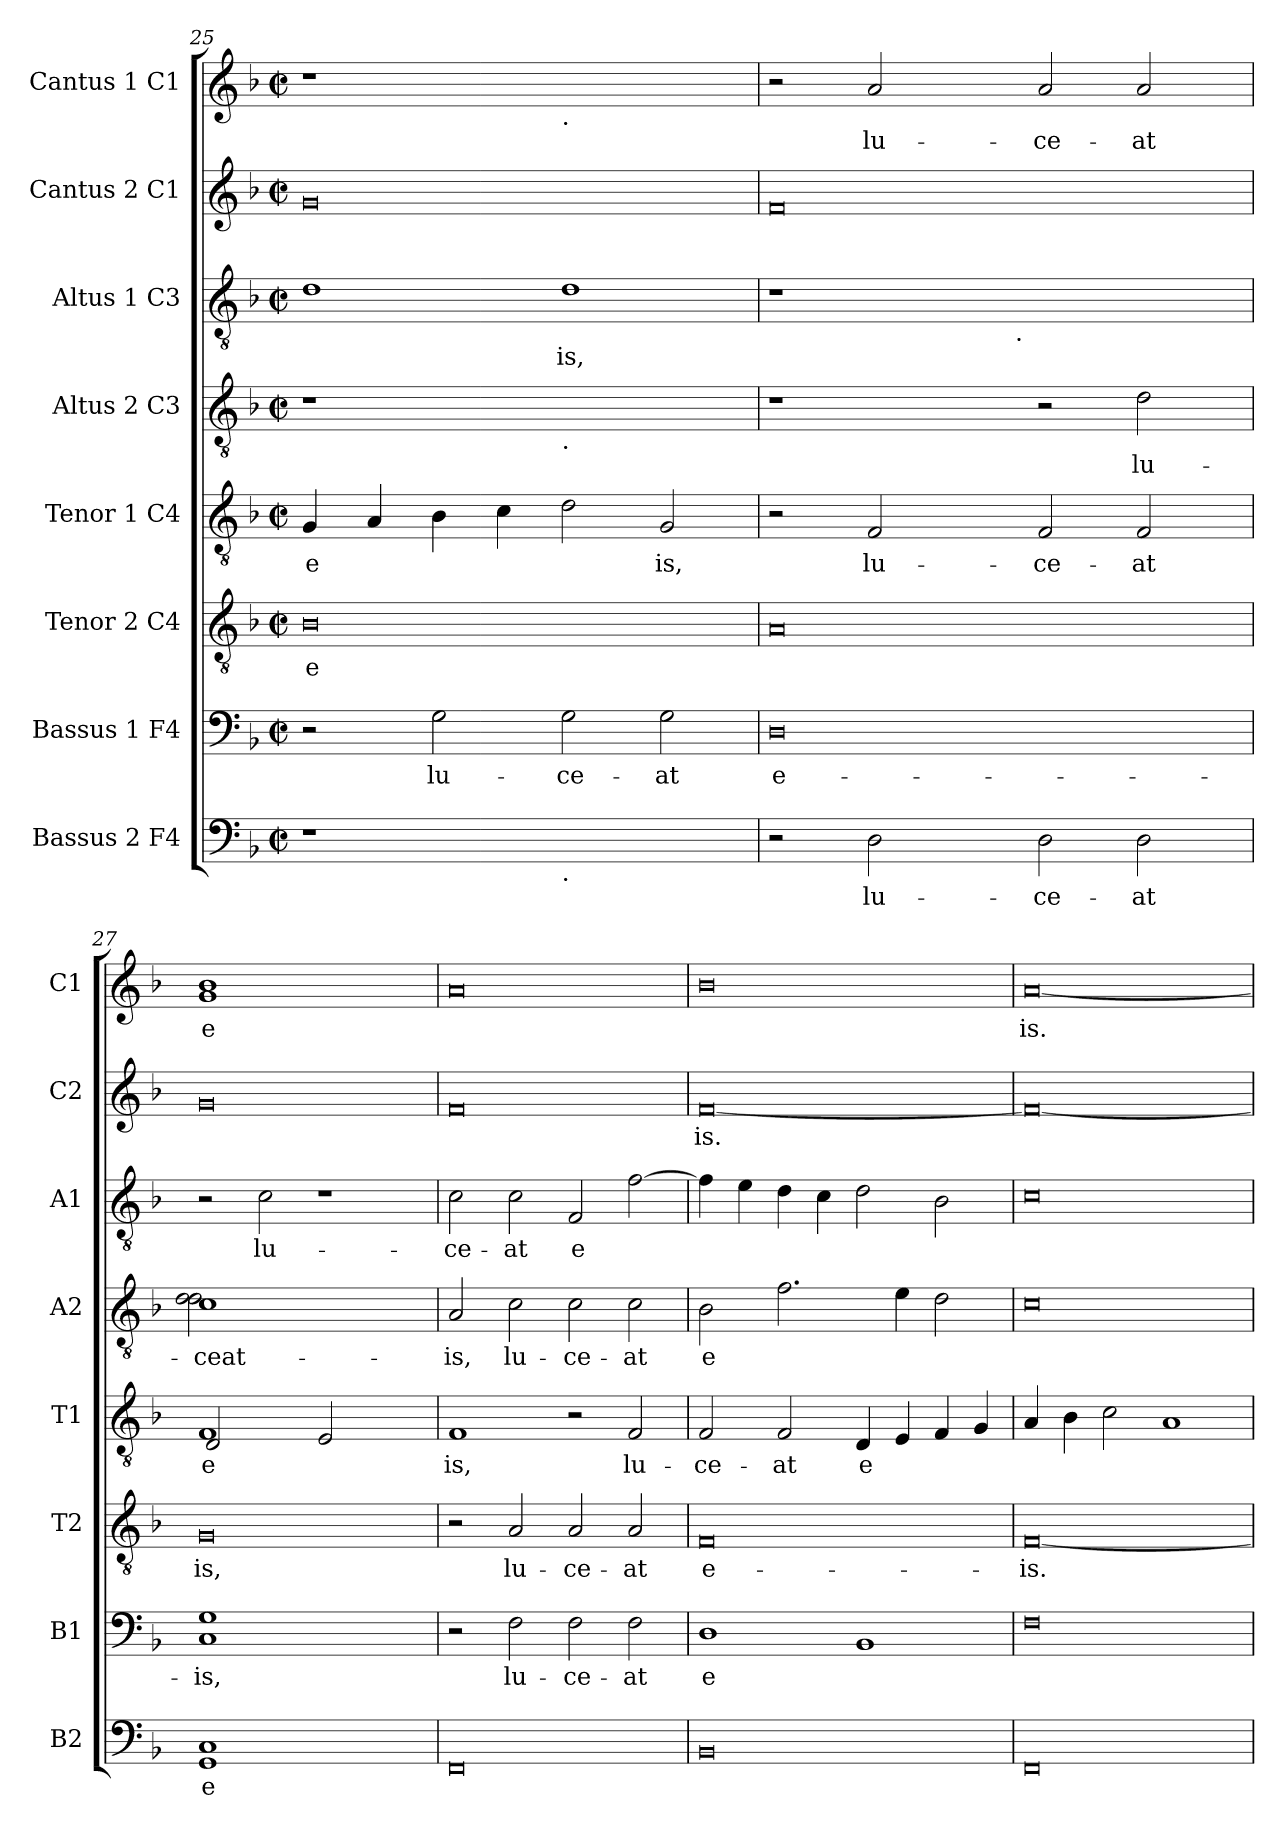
**kern	**text	**kern	**text	**kern	**text	**kern	**text	**kern	**text	**kern	**text	**kern	**text	**kern	**text
*part8	*part8	*part7	*part7	*part6	*part6	*part5	*part5	*part4	*part4	*part3	*part3	*part2	*part2	*part1	*part1
*staff8	*staff8	*staff7	*staff7	*staff6	*staff6	*staff5	*staff5	*staff4	*staff4	*staff3	*staff3	*staff2	*staff2	*staff1	*staff1
*I"Bassus 2  F4	*	*I"Bassus 1  F4	*	*I"Tenor 2  C4	*	*I"Tenor 1  C4	*	*I"Altus 2  C3	*	*I"Altus 1  C3	*	*I"Cantus 2  C1	*	*I"Cantus 1  C1	*
*I'B2	*	*I'B1	*	*I'T2	*	*I'T1	*	*I'A2	*	*I'A1	*	*I'C2	*	*I'C1	*
*clefF4	*	*clefF4	*	*clefGv2	*	*clefGv2	*	*clefGv2	*	*clefGv2	*	*clefG2	*	*clefG2	*
*k[b-]	*	*k[b-]	*	*k[b-]	*	*k[b-]	*	*k[b-]	*	*k[b-]	*	*k[b-]	*	*k[b-]	*
*F:	*	*F:	*	*F:	*	*F:	*	*F:	*	*F:	*	*F:	*	*F:	*
*M2/2	*	*M2/2	*	*M2/2	*	*M2/2	*	*M2/2	*	*M2/2	*	*M2/2	*	*M2/2	*
*met(c|)	*	*met(c|)	*	*met(c|)	*	*met(c|)	*	*met(c|)	*	*met(c|)	*	*met(c|)	*	*met(c|)	*
=25	=25	=25	=25	=25	=25	=25	=25	=25	=25	=25	=25	=25	=25	=25	=25
!	!	!	!	!	!LO:LY:b:cj	!	!LO:LY:b:cj	!	!	!	!LO:LY:b:cj	!	!LO:LY:b:cj	!	!
1r	.	2r	.	0B-	e-	4G/	e-	1r	.	1d	--	0g	--	1r	.
!	!	!	!	!	!	!	!LO:LY:b:cj	!	!	!	!	!	!	!	!
.	.	.	.	.	.	4A/	--	.	.	.	.	.	.	.	.
!	!	!	!LO:LY:b:cj	!	!	!	!LO:LY:b:cj	!	!	!	!	!	!	!	!
.	.	2G\	lu-	.	.	4B-\	--	.	.	.	.	.	.	.	.
!	!	!	!	!	!	!	!LO:LY:b:cj	!	!	!	!	!	!	!	!
.	.	.	.	.	.	4c\	--	.	.	.	.	.	.	.	.
!	!	!	!	!	!	!	!	!	!	!	!	!	!	!LO:TX:b:t=.	!
!	!	!	!	!	!	!	!	!LO:TX:b:t=.	!	!	!	!	!	!	!
!LO:TX:b:t=.	!	!	!	!	!	!	!	!	!	!	!	!	!	!	!
!	!	!	!LO:LY:b:cj	!	!	!	!LO:LY:b:cj	!	!	!	!LO:LY:b:cj	!	!	!	!
1ryy	.	2G\	-ce-	.	.	2d\	--	1ryy	.	1d	-is,	.	.	1ryy	.
!	!	!	!LO:LY:b:cj	!	!	!	!LO:LY:b:cj	!	!	!	!	!	!	!	!
.	.	2G\	-at	.	.	2G/	-is,	.	.	.	.	.	.	.	.
=26	=26	=26	=26	=26	=26	=26	=26	=26	=26	=26	=26	=26	=26	=26	=26
!	!	!	!LO:LY:b:cj	!	!LO:LY:b:cj	!	!	!	!	!	!	!	!LO:LY:b:cj	!	!
*	*	*	*	*	*	*	*	*	*	*^	*	*	*	*	*
2r	.	0D	e-	0A	--	2r	.	1r	.	1r	2ryy	.	0f	--	2r	.
!	!LO:LY:b:cj	!	!	!	!	!	!LO:LY:b:cj	!	!	!	!	!	!	!	!	!LO:LY:b:cj
2D\	lu-	.	.	.	.	2F/	lu-	.	.	.	4ryy	.	.	.	2a/	lu-
.	.	.	.	.	.	.	.	.	.	.	8ryy	.	.	.	.	.
.	.	.	.	.	.	.	.	.	.	.	16ryy	.	.	.	.	.
.	.	.	.	.	.	.	.	.	.	.	64ryy	.	.	.	.	.
!	!	!	!	!	!	!	!	!	!	!	!LO:TX:b:t=.	!	!	!	!	!
.	.	.	.	.	.	.	.	.	.	.	1ryy	.	.	.	.	.
!	!LO:LY:b:cj	!	!	!	!	!	!LO:LY:b:cj	!	!	!	!	!	!	!	!	!LO:LY:b:cj
2D\	-ce-	.	.	.	.	2F/	-ce-	2r	.	1ryy	.	.	.	.	2a/	-ce-
!	!LO:LY:b:cj	!	!	!	!	!	!LO:LY:b:cj	!	!LO:LY:b:cj	!	!	!	!	!	!	!LO:LY:b:cj
2D\	-at	.	.	.	.	2F/	-at	2d\	lu-	.	.	.	.	.	2a/	-at
.	.	.	.	.	.	.	.	.	.	.	32.ryy	.	.	.	.	.
=27	=27	=27	=27	=27	=27	=27	=27	=27	=27	=27	=27	=27	=27	=27	=27	=27
!	!LO:LY:b:cj	!	!LO:LY:b:cj	!	!LO:LY:b:cj	!	!LO:LY:b:cj	!	!LO:LY:b:cj	!	!	!	!	!LO:LY:b:cj	!	!LO:LY:b:cj
*	*	*	*	*	*	*^	*	*^	*	*v	*v	*	*	*	*	*
1GG 1C	e-	1G 1C	-is,	0G	-is,	1F	2D/	e-	1c	2d\ 2d\	-ceat-	2r	.	0g	--	1b- 1g	e-
!	!	!	!	!	!	!	!	!	!	!	!	!	!LO:LY:b:cj	!	!	!	!
.	.	.	.	.	.	.	2ryy	.	.	1ryy	.	2c\	lu-	.	.	.	.
!	!	!	!	!	!	!	!	!LO:LY:b:cj	!	!	!	!	!	!	!	!	!
1ryy	.	1ryy	.	.	.	2E/	1ryy	--	1ryy	.	.	1r	.	.	.	1ryy	.
.	.	.	.	.	.	2ryy	.	.	.	2ryy	.	.	.	.	.	.	.
*	*	*	*	*	*	*v	*v	*	*	*	*	*	*	*	*	*	*
=28	=28	=28	=28	=28	=28	=28	=28	=28	=28	=28	=28	=28	=28	=28	=28	=28
!	!LO:LY:b:cj	!	!	!	!	!	!LO:LY:b:cj	!	!	!LO:LY:b:cj	!	!LO:LY:b:cj	!	!LO:LY:b:cj	!	!LO:LY:b:cj
*	*	*	*	*	*	*	*	*v	*v	*	*	*	*	*	*	*
0FF	--	2r	.	2r	.	1F	-is,	2A/	-is,	2c\	-ce-	0f	--	0a	--
!	!	!	!LO:LY:b:cj	!	!LO:LY:b:cj	!	!	!	!LO:LY:b:cj	!	!LO:LY:b:cj	!	!	!	!
.	.	2F\	lu-	2A/	lu-	.	.	2c\	lu-	2c\	-at	.	.	.	.
!	!	!	!LO:LY:b:cj	!	!LO:LY:b:cj	!	!	!	!LO:LY:b:cj	!	!LO:LY:b:cj	!	!	!	!
.	.	2F\	-ce-	2A/	-ce-	2r	.	2c\	-ce-	2F/	e-	.	.	.	.
!	!	!	!LO:LY:b:cj	!	!LO:LY:b:cj	!	!LO:LY:b:cj	!	!LO:LY:b:cj	!	!LO:LY:b:cj	!	!	!	!
.	.	2F\	-at	2A/	-at	2F/	lu-	2c\	-at	[>2f\	--	.	.	.	.
=29	=29	=29	=29	=29	=29	=29	=29	=29	=29	=29	=29	=29	=29	=29	=29
!	!LO:LY:b:cj	!	!LO:LY:b:cj	!	!LO:LY:b:cj	!	!LO:LY:b:cj	!	!LO:LY:b:cj	!	!LO:LY:b:cj	!	!LO:LY:b:cj	!	!LO:LY:b:cj
0BB-	--	1D	e-	0F	e-	2F/	-ce-	2B-\	e-	4f\]	--	[<0f	-is.	0b-	--
!	!	!	!	!	!	!	!	!	!	!	!LO:LY:b:cj	!	!	!	!
.	.	.	.	.	.	.	.	.	.	4e\	--	.	.	.	.
!	!	!	!	!	!	!	!LO:LY:b:cj	!	!LO:LY:b:cj	!	!LO:LY:b:cj	!	!	!	!
.	.	.	.	.	.	2F/	-at	2.f\	--	4d\	--	.	.	.	.
!	!	!	!	!	!	!	!	!	!	!	!LO:LY:b:cj	!	!	!	!
.	.	.	.	.	.	.	.	.	.	4c\	--	.	.	.	.
!	!	!	!LO:LY:b:cj	!	!	!	!LO:LY:b:cj	!	!	!	!LO:LY:b:cj	!	!	!	!
.	.	1BB-	--	.	.	4D/	e-	.	.	2d\	--	.	.	.	.
!	!	!	!	!	!	!	!LO:LY:b:cj	!	!LO:LY:b:cj	!	!	!	!	!	!
.	.	.	.	.	.	4E/	--	4e\	--	.	.	.	.	.	.
!	!	!	!	!	!	!	!LO:LY:b:cj	!	!LO:LY:b:cj	!	!LO:LY:b:cj	!	!	!	!
.	.	.	.	.	.	4F/	--	2d\	--	2B-\	--	.	.	.	.
!	!	!	!	!	!	!	!LO:LY:b:cj	!	!	!	!	!	!	!	!
.	.	.	.	.	.	4G/	--	.	.	.	.	.	.	.	.
=30	=30	=30	=30	=30	=30	=30	=30	=30	=30	=30	=30	=30	=30	=30	=30
!	!LO:LY:b:cj	!	!LO:LY:b:cj	!	!LO:LY:b:cj	!	!LO:LY:b:cj	!	!LO:LY:b:cj	!	!LO:LY:b:cj	!	!LO:LY:b:cj	!	!LO:LY:b:cj
0FF	--	0F	--	[<0F	-is.	4A/	--	0c	--	0c	--	0f_<	.	[<0a	-is.
!	!	!	!	!	!	!	!LO:LY:b:cj	!	!	!	!	!	!	!	!
.	.	.	.	.	.	4B-\	--	.	.	.	.	.	.	.	.
!	!	!	!	!	!	!	!LO:LY:b:cj	!	!	!	!	!	!	!	!
.	.	.	.	.	.	2c\	--	.	.	.	.	.	.	.	.
!	!	!	!	!	!	!	!LO:LY:b:cj	!	!	!	!	!	!	!	!
.	.	.	.	.	.	1A	--	.	.	.	.	.	.	.	.
=	=	=	=	=	=	=	=	=	=	=	=	=	=	=	=
*-	*-	*-	*-	*-	*-	*-	*-	*-	*-	*-	*-	*-	*-	*-	*-
